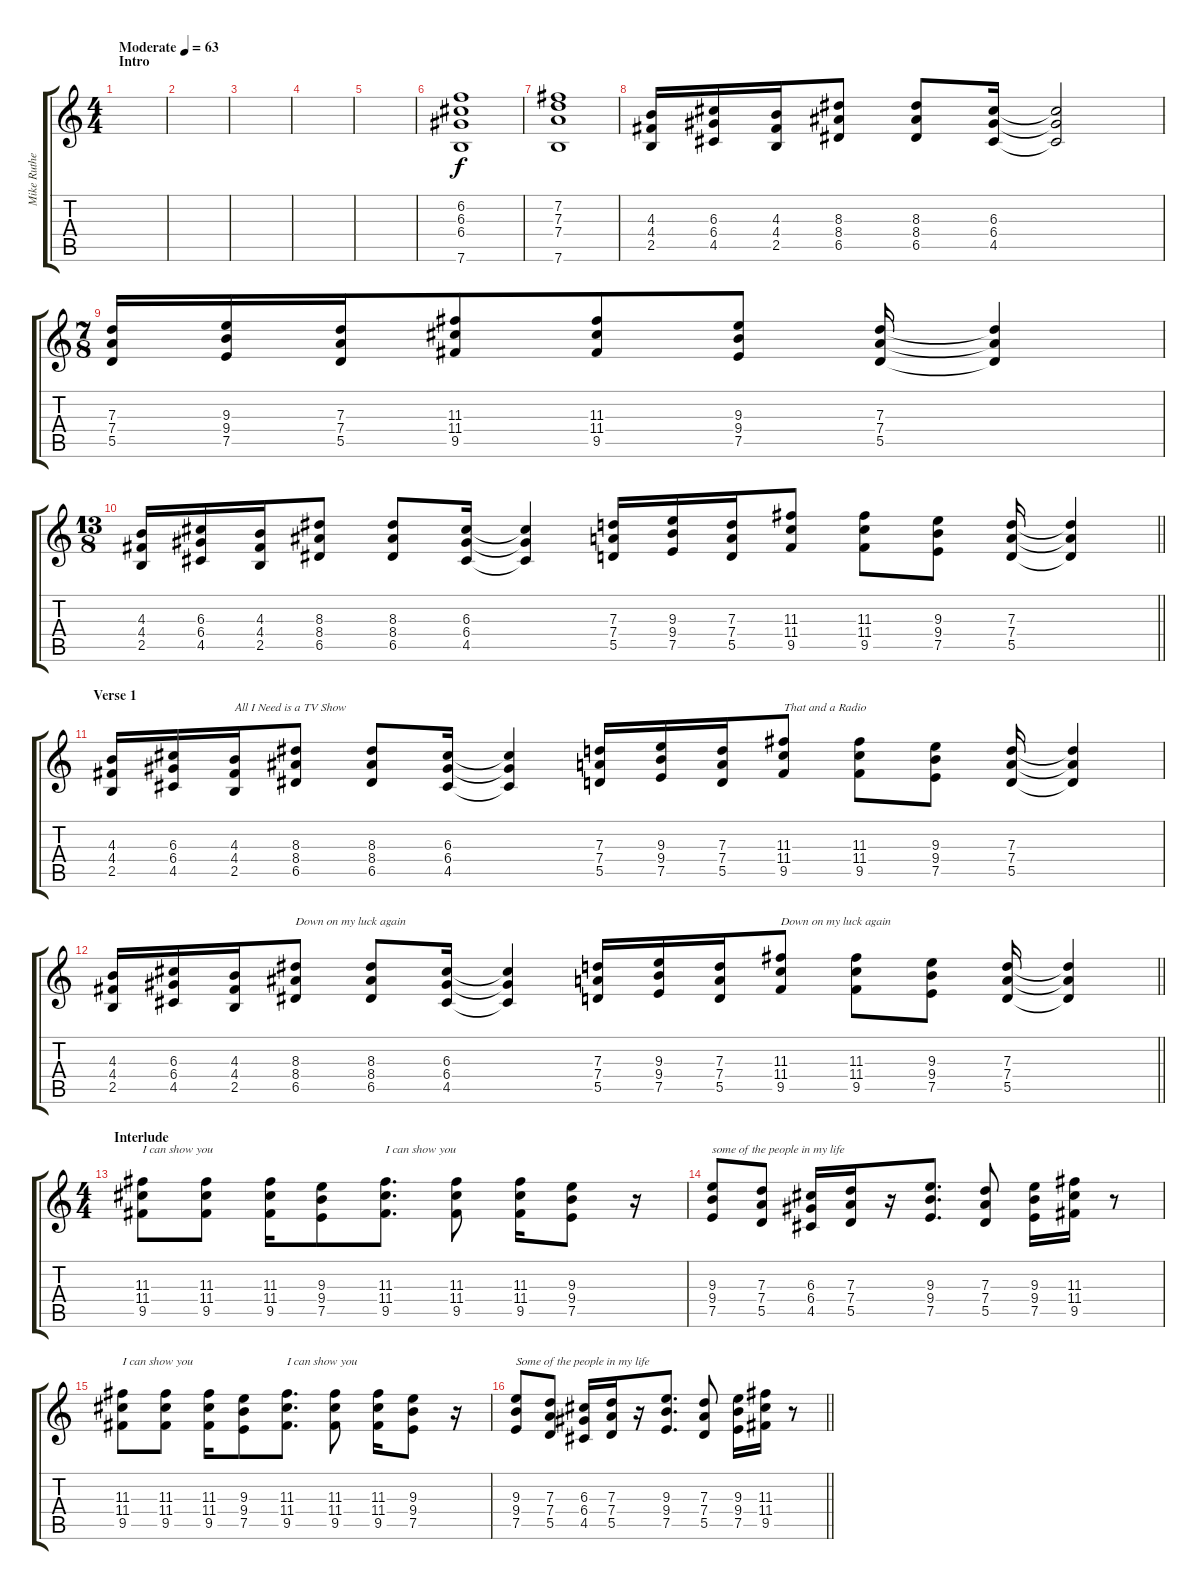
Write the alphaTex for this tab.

\track ("Mike Rutherford (Guitar 2)" "Mike Ruthe") {instrument distortionguitar}
\staff {score tabs}
\tuning (E4 B3 G3 D3 A2 E2) {hide}
\ts (4 4)
\section ("" "Intro")
\tempo (63 "Moderate")
\clef g2
\ks c
|
|
|
|
|
(6.2 6.3 6.4 7.6).1 |
(7.2 7.3 7.4 7.6).1 |
(4.3 4.4 2.5).16 (6.3 6.4 4.5).16 (4.3 4.4 2.5).16 (8.3 8.4 6.5).8 (8.3 8.4 6.5).8 (6.3 6.4 4.5).16 (6.3{t} 6.4{t} 4.5{t}).2 |
\ts (7 8)
(7.3 7.4 5.5).16 (9.3 9.4 7.5).16 (7.3 7.4 5.5).16 (11.3 11.4 9.5).8 (11.3 11.4 9.5).8 (9.3 9.4 7.5).8 (7.3 7.4 5.5).16 (7.3{t} 7.4{t} 5.5{t}).4 |
\ts (13 8)
\barLineRight lightlight
(4.3 4.4 2.5).16 (6.3 6.4 4.5).16 (4.3 4.4 2.5).16 (8.3 8.4 6.5).8 (8.3 8.4 6.5).8 (6.3 6.4 4.5).16 (6.3{t} 6.4{t} 4.5{t}).4 (7.3 7.4 5.5).16 (9.3 9.4 7.5).16 (7.3 7.4 5.5).16 (11.3 11.4 9.5).8 (11.3 11.4 9.5).8 (9.3 9.4 7.5).8 (7.3 7.4 5.5).16 (7.3{t} 7.4{t} 5.5{t}).4 |
\section ("" "Verse 1")
(4.3 4.4 2.5).16 (6.3 6.4 4.5).16 (4.3 4.4 2.5).16{txt "All I Need is a TV Show"} (8.3 8.4 6.5).8 (8.3 8.4 6.5).8 (6.3 6.4 4.5).16 (6.3{t} 6.4{t} 4.5{t}).4 (7.3 7.4 5.5).16 (9.3 9.4 7.5).16 (7.3 7.4 5.5).16 (11.3 11.4 9.5).8{txt "That and a Radio"} (11.3 11.4 9.5).8 (9.3 9.4 7.5).8 (7.3 7.4 5.5).16 (7.3{t} 7.4{t} 5.5{t}).4 |
\barLineRight lightlight
(4.3 4.4 2.5).16 (6.3 6.4 4.5).16 (4.3 4.4 2.5).16 (8.3 8.4 6.5).8{txt "Down on my luck again"} (8.3 8.4 6.5).8 (6.3 6.4 4.5).16 (6.3{t} 6.4{t} 4.5{t}).4 (7.3 7.4 5.5).16 (9.3 9.4 7.5).16 (7.3 7.4 5.5).16 (11.3 11.4 9.5).8{txt "Down on my luck again"} (11.3 11.4 9.5).8 (9.3 9.4 7.5).8 (7.3 7.4 5.5).16 (7.3{t} 7.4{t} 5.5{t}).4 |
\ts (4 4)
\section ("" "Interlude")
(11.3 11.4 9.5).8{txt "I can show you"} (11.3 11.4 9.5).8 (11.3 11.4 9.5).16 (9.3 9.4 7.5).8 (11.3 11.4 9.5).8{d txt "I can show you"} (11.3 11.4 9.5).8 (11.3 11.4 9.5).16 (9.3 9.4 7.5).8 r.16 |
(9.3 9.4 7.5).8{txt "some of the people in my life"} (7.3 7.4 5.5).8 (6.3 6.4 4.5).16 (7.3 7.4 5.5).16 r.16 (9.3 9.4 7.5).8{d} (7.3 7.4 5.5).8 (9.3 9.4 7.5).16 (11.3 11.4 9.5).16 r.8 |
(11.3 11.4 9.5).8{txt "I can show you"} (11.3 11.4 9.5).8 (11.3 11.4 9.5).16 (9.3 9.4 7.5).8 (11.3 11.4 9.5).8{d txt "I can show you"} (11.3 11.4 9.5).8 (11.3 11.4 9.5).16 (9.3 9.4 7.5).8 r.16 |
\barLineRight lightlight
(9.3 9.4 7.5).8{txt "Some of the people in my life"} (7.3 7.4 5.5).8 (6.3 6.4 4.5).16 (7.3 7.4 5.5).16 r.16 (9.3 9.4 7.5).8{d} (7.3 7.4 5.5).8 (9.3 9.4 7.5).16 (11.3 11.4 9.5).16 r.8
